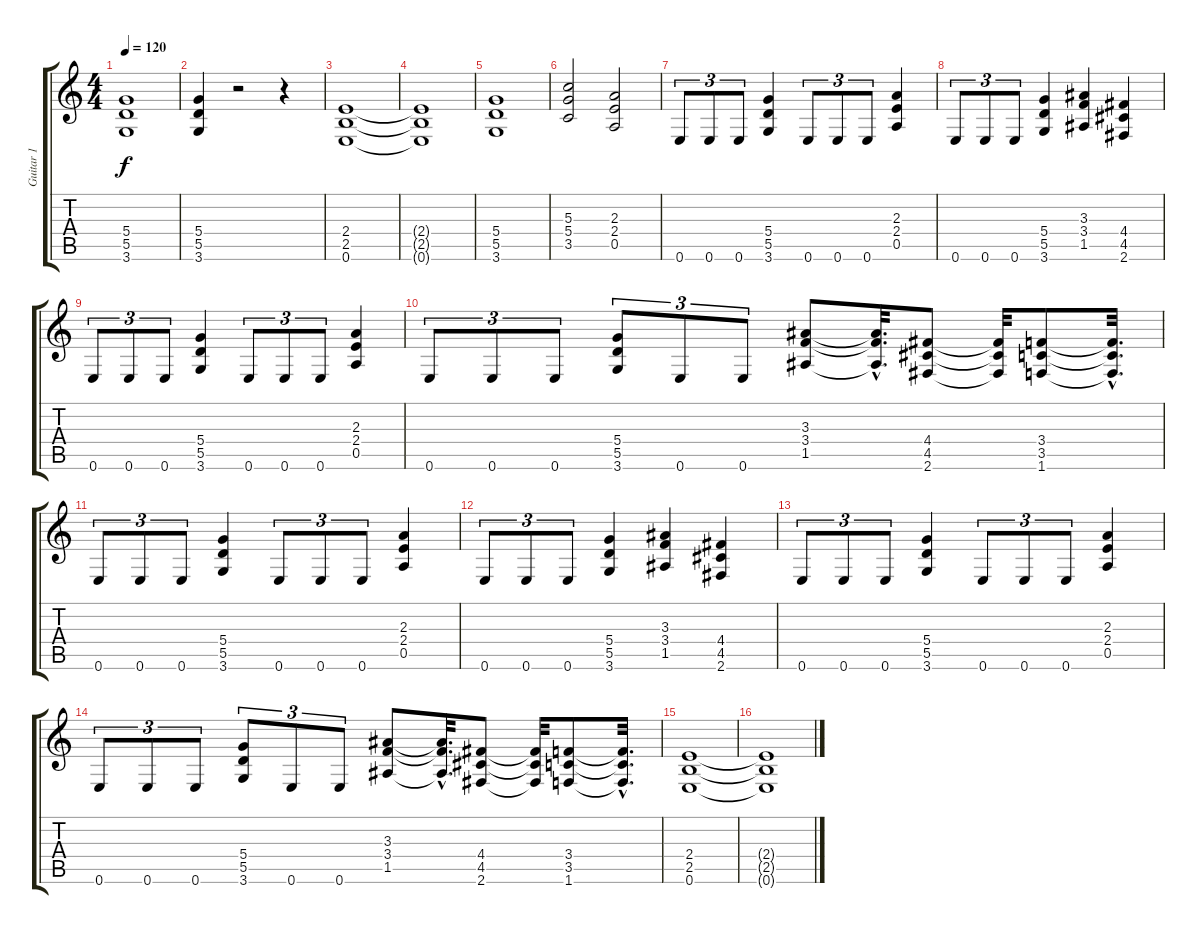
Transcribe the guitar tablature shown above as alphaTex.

\track ("Guitar 1" "Guitar 1") {instrument distortionguitar}
\staff {score tabs}
\tuning (E4 B3 G3 D3 A2 E2) {hide}
\ts (4 4)
\tempo 120
\clef g2
\ks c
(5.4 5.5 3.6).1{dy f} |
(5.4 5.5 3.6).4 r.2 r.4 |
(2.4 2.5 0.6).1 |
(2.4{t} 2.5{t} 0.6{t}).1 |
(5.4 5.5 3.6).1 |
(5.3 5.4 3.5).2 (2.3 2.4 0.5).2 |
0.6.8{tu (3 2)} 0.6.8{tu (3 2)} 0.6.8{tu (3 2)} (5.4 5.5 3.6).4 0.6.8{tu (3 2)} 0.6.8{tu (3 2)} 0.6.8{tu (3 2)} (2.3 2.4 0.5).4 |
0.6.8{tu (3 2)} 0.6.8{tu (3 2)} 0.6.8{tu (3 2)} (5.4 5.5 3.6).4 (3.3 3.4 1.5).4 (4.4 4.5 2.6).4 |
0.6.8{tu (3 2)} 0.6.8{tu (3 2)} 0.6.8{tu (3 2)} (5.4 5.5 3.6).4 0.6.8{tu (3 2)} 0.6.8{tu (3 2)} 0.6.8{tu (3 2)} (2.3 2.4 0.5).4 |
0.6.8{tu (3 2)} 0.6.8{tu (3 2)} 0.6.8{tu (3 2)} (5.4 5.5 3.6).8{tu (3 2)} 0.6.8{tu (3 2)} 0.6.8{tu (3 2)} (3.3 3.4 1.5).8 (3.3{hac t} 3.4{hac t} 1.5{hac t}).32{d} (4.4 4.5 2.6).8 (4.4{t} 4.5{t} 2.6{t}).32 (3.4 3.5 1.6).8 (3.4{hac t} 3.5{hac t} 1.6{hac t}).32{d} |
0.6.8{tu (3 2)} 0.6.8{tu (3 2)} 0.6.8{tu (3 2)} (5.4 5.5 3.6).4 0.6.8{tu (3 2)} 0.6.8{tu (3 2)} 0.6.8{tu (3 2)} (2.3 2.4 0.5).4 |
0.6.8{tu (3 2)} 0.6.8{tu (3 2)} 0.6.8{tu (3 2)} (5.4 5.5 3.6).4 (3.3 3.4 1.5).4 (4.4 4.5 2.6).4 |
0.6.8{tu (3 2)} 0.6.8{tu (3 2)} 0.6.8{tu (3 2)} (5.4 5.5 3.6).4 0.6.8{tu (3 2)} 0.6.8{tu (3 2)} 0.6.8{tu (3 2)} (2.3 2.4 0.5).4 |
0.6.8{tu (3 2)} 0.6.8{tu (3 2)} 0.6.8{tu (3 2)} (5.4 5.5 3.6).8{tu (3 2)} 0.6.8{tu (3 2)} 0.6.8{tu (3 2)} (3.3 3.4 1.5).8 (3.3{hac t} 3.4{hac t} 1.5{hac t}).32{d} (4.4 4.5 2.6).8 (4.4{t} 4.5{t} 2.6{t}).32 (3.4 3.5 1.6).8 (3.4{hac t} 3.5{hac t} 1.6{hac t}).32{d} |
(2.4 2.5 0.6).1 |
(2.4{t} 2.5{t} 0.6{t}).1
